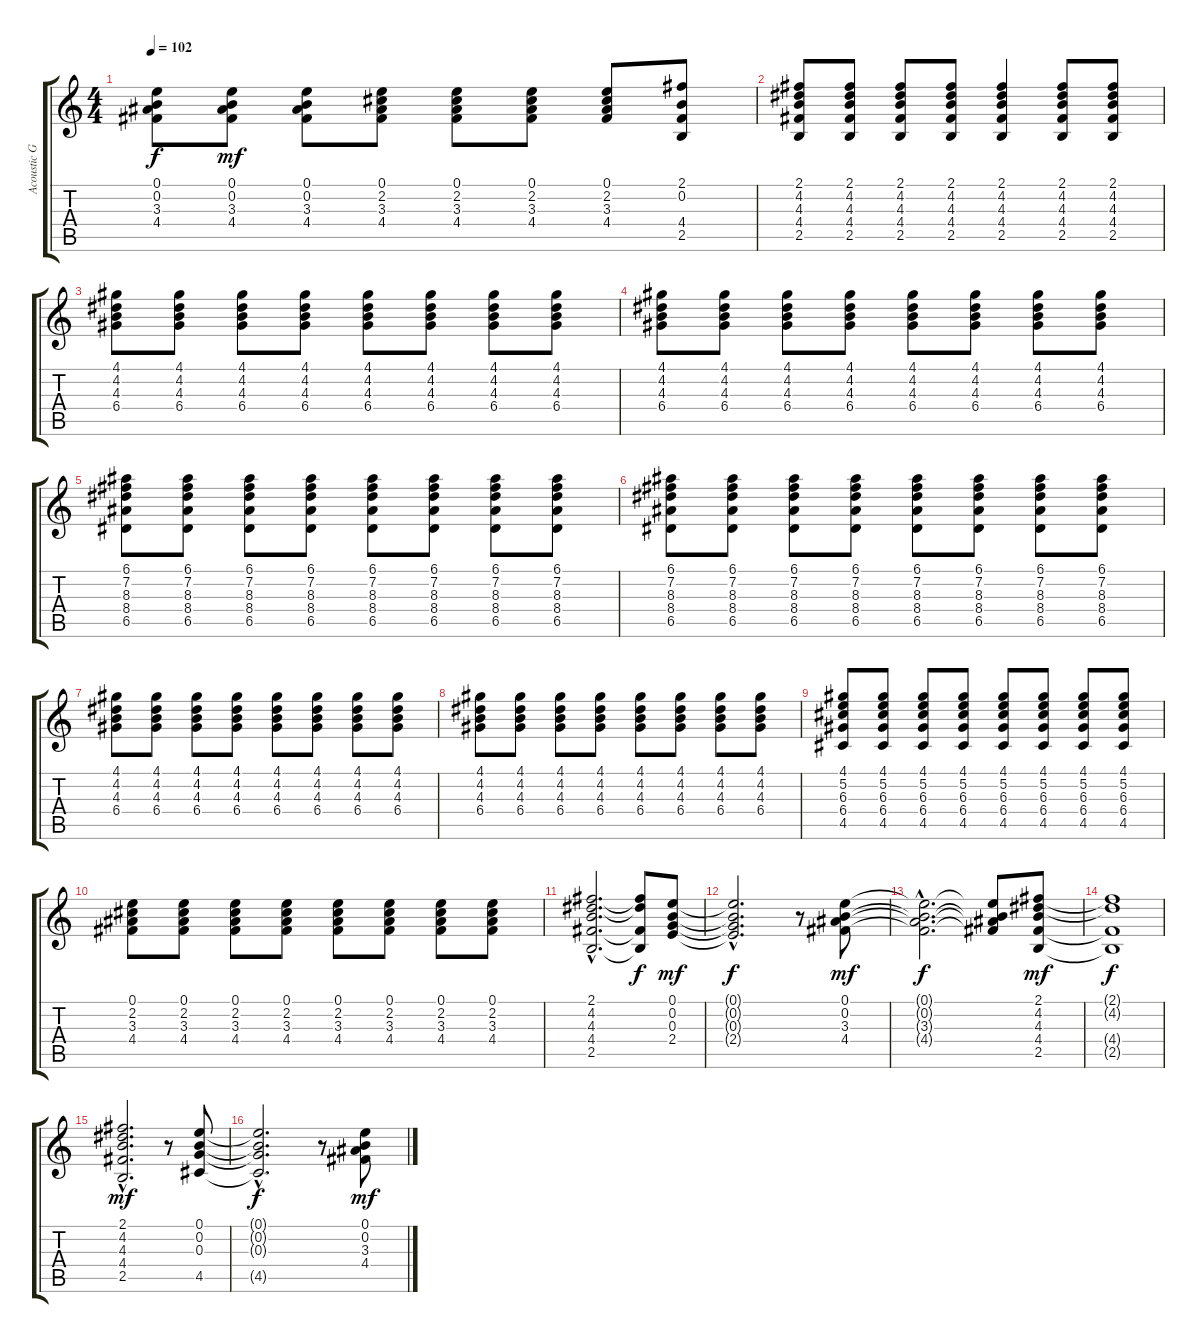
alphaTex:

\track ("Acoustic Guitar III" "Acoustic G") {instrument electricguitarclean}
\staff {score tabs}
\tuning (E4 B3 G3 D3 A2 E2) {hide}
\ts (4 4)
\tempo 102
\clef g2
\ks c
(0.1{t} 0.2{t} 3.3{t} 4.4{t}).8{dy f} (0.1 0.2 3.3 4.4).8{dy mf} (0.1 0.2 3.3 4.4).8 (0.1 2.2 3.3 4.4).8 (0.1 2.2 3.3 4.4).8 (0.1 2.2 3.3 4.4).8 (0.1 2.2 3.3 4.4).8 (2.1 0.2 4.4 2.5).8 |
(2.1 4.2 4.3 4.4 2.5).8 (2.1 4.2 4.3 4.4 2.5).8 (2.1 4.2 4.3 4.4 2.5).8 (2.1 4.2 4.3 4.4 2.5).8 (2.1 4.2 4.3 4.4 2.5).4 (2.1 4.2 4.3 4.4 2.5).8 (2.1 4.2 4.3 4.4 2.5).8 |
(4.1 4.2 4.3 6.4).8 (4.1 4.2 4.3 6.4).8 (4.1 4.2 4.3 6.4).8 (4.1 4.2 4.3 6.4).8 (4.1 4.2 4.3 6.4).8 (4.1 4.2 4.3 6.4).8 (4.1 4.2 4.3 6.4).8 (4.1 4.2 4.3 6.4).8 |
(4.1 4.2 4.3 6.4).8 (4.1 4.2 4.3 6.4).8 (4.1 4.2 4.3 6.4).8 (4.1 4.2 4.3 6.4).8 (4.1 4.2 4.3 6.4).8 (4.1 4.2 4.3 6.4).8 (4.1 4.2 4.3 6.4).8 (4.1 4.2 4.3 6.4).8 |
(6.1 7.2 8.3 8.4 6.5).8 (6.1 7.2 8.3 8.4 6.5).8 (6.1 7.2 8.3 8.4 6.5).8 (6.1 7.2 8.3 8.4 6.5).8 (6.1 7.2 8.3 8.4 6.5).8 (6.1 7.2 8.3 8.4 6.5).8 (6.1 7.2 8.3 8.4 6.5).8 (6.1 7.2 8.3 8.4 6.5).8 |
(6.1 7.2 8.3 8.4 6.5).8 (6.1 7.2 8.3 8.4 6.5).8 (6.1 7.2 8.3 8.4 6.5).8 (6.1 7.2 8.3 8.4 6.5).8 (6.1 7.2 8.3 8.4 6.5).8 (6.1 7.2 8.3 8.4 6.5).8 (6.1 7.2 8.3 8.4 6.5).8 (6.1 7.2 8.3 8.4 6.5).8 |
(4.1 4.2 4.3 6.4).8 (4.1 4.2 4.3 6.4).8 (4.1 4.2 4.3 6.4).8 (4.1 4.2 4.3 6.4).8 (4.1 4.2 4.3 6.4).8 (4.1 4.2 4.3 6.4).8 (4.1 4.2 4.3 6.4).8 (4.1 4.2 4.3 6.4).8 |
(4.1 4.2 4.3 6.4).8 (4.1 4.2 4.3 6.4).8 (4.1 4.2 4.3 6.4).8 (4.1 4.2 4.3 6.4).8 (4.1 4.2 4.3 6.4).8 (4.1 4.2 4.3 6.4).8 (4.1 4.2 4.3 6.4).8 (4.1 4.2 4.3 6.4).8 |
(4.1 5.2 6.3 6.4 4.5).8 (4.1 5.2 6.3 6.4 4.5).8 (4.1 5.2 6.3 6.4 4.5).8 (4.1 5.2 6.3 6.4 4.5).8 (4.1 5.2 6.3 6.4 4.5).8 (4.1 5.2 6.3 6.4 4.5).8 (4.1 5.2 6.3 6.4 4.5).8 (4.1 5.2 6.3 6.4 4.5).8 |
(0.1 2.2 3.3 4.4).8 (0.1 2.2 3.3 4.4).8 (0.1 2.2 3.3 4.4).8 (0.1 2.2 3.3 4.4).8 (0.1 2.2 3.3 4.4).8 (0.1 2.2 3.3 4.4).8 (0.1 2.2 3.3 4.4).8 (0.1 2.2 3.3 4.4).8 |
(2.1{hac} 4.2{hac} 4.3{hac} 4.4{hac} 2.5{hac}).2{d} (2.1{t} 4.2{t} 4.4{t} 2.5{t}).8{dy f} (0.1 0.2 0.3 2.4).8{dy mf} |
(0.1{hac t} 0.2{hac t} 0.3{hac t} 2.4{hac t}).2{d dy f} r.8 (0.1 0.2 3.3 4.4).8{dy mf} |
(0.1{hac t} 0.2{hac t} 3.3{hac t} 4.4{hac t}).2{d dy f} (0.1{t} 0.2{t} 3.3{t} 4.4{t}).8 (2.1 4.2 4.3 4.4 2.5).8{dy mf} |
(2.1{t} 4.2{t} 4.4{t} 2.5{t}).1{dy f} |
(2.1{hac} 4.2{hac} 4.3{hac} 4.4{hac} 2.5{hac}).2{d dy mf} r.8 (0.1 0.2 0.3 4.5).8 |
(0.1{hac t} 0.2{hac t} 0.3{hac t} 4.5{hac t}).2{d dy f} r.8 (0.1 0.2 3.3 4.4).8{dy mf}
